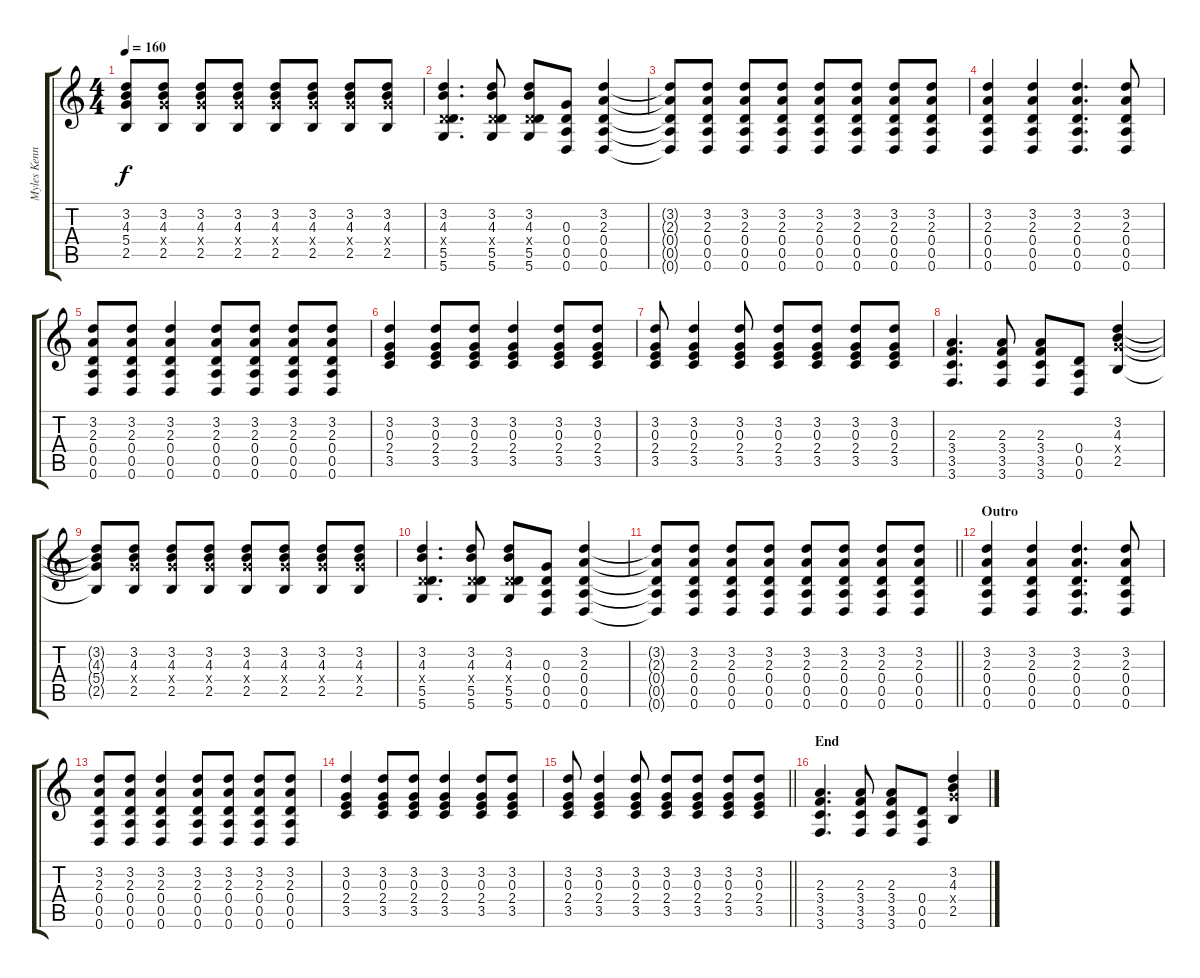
\track ("Myles Kennedy [Guitar]" "Myles Kenn") {instrument acousticguitarsteel}
\staff {score tabs}
\tuning (E4 B3 G3 D3 A2 D2) {hide}
\ts (4 4)
\tempo 160
\clef g2
\ks c
(3.2{t} 4.3{t} 5.4{t} 2.5{t}).8{dy f} (3.2 4.3 5.4{x} 2.5).8 (3.2 4.3 5.4{x} 2.5).8 (3.2 4.3 5.4{x} 2.5).8 (3.2 4.3 5.4{x} 2.5).8 (3.2 4.3 5.4{x} 2.5).8 (3.2 4.3 5.4{x} 2.5).8 (3.2 4.3 5.4{x} 2.5).8 |
(3.2 4.3 0.4{x} 5.5 5.6).4{d} (3.2 4.3 0.4{x} 5.5 5.6).8 (3.2 4.3 0.4{x} 5.5 5.6).8 (0.3 0.4 0.5 0.6).8 (3.2 2.3 0.4 0.5 0.6).4 |
(3.2{t} 2.3{t} 0.4{t} 0.5{t} 0.6{t}).8 (3.2 2.3 0.4 0.5 0.6).8 (3.2 2.3 0.4 0.5 0.6).8 (3.2 2.3 0.4 0.5 0.6).8 (3.2 2.3 0.4 0.5 0.6).8 (3.2 2.3 0.4 0.5 0.6).8 (3.2 2.3 0.4 0.5 0.6).8 (3.2 2.3 0.4 0.5 0.6).8 |
(3.2 2.3 0.4 0.5 0.6).4 (3.2 2.3 0.4 0.5 0.6).4 (3.2 2.3 0.4 0.5 0.6).4{d} (3.2 2.3 0.4 0.5 0.6).8 |
(3.2 2.3 0.4 0.5 0.6).8 (3.2 2.3 0.4 0.5 0.6).8 (3.2 2.3 0.4 0.5 0.6).4 (3.2 2.3 0.4 0.5 0.6).8 (3.2 2.3 0.4 0.5 0.6).8 (3.2 2.3 0.4 0.5 0.6).8 (3.2 2.3 0.4 0.5 0.6).8 |
(3.2 0.3 2.4 3.5).4 (3.2 0.3 2.4 3.5).8 (3.2 0.3 2.4 3.5).8 (3.2 0.3 2.4 3.5).4 (3.2 0.3 2.4 3.5).8 (3.2 0.3 2.4 3.5).8 |
(3.2 0.3 2.4 3.5).8 (3.2 0.3 2.4 3.5).4 (3.2 0.3 2.4 3.5).8 (3.2 0.3 2.4 3.5).8 (3.2 0.3 2.4 3.5).8 (3.2 0.3 2.4 3.5).8 (3.2 0.3 2.4 3.5).8 |
(2.3 3.4 3.5 3.6).4{d} (2.3 3.4 3.5 3.6).8 (2.3 3.4 3.5 3.6).8 (0.4 0.5 0.6).8 (3.2 4.3 5.4{x} 2.5).4 |
(3.2{t} 4.3{t} 5.4{t} 2.5{t}).8 (3.2 4.3 5.4{x} 2.5).8 (3.2 4.3 5.4{x} 2.5).8 (3.2 4.3 5.4{x} 2.5).8 (3.2 4.3 5.4{x} 2.5).8 (3.2 4.3 5.4{x} 2.5).8 (3.2 4.3 5.4{x} 2.5).8 (3.2 4.3 5.4{x} 2.5).8 |
(3.2 4.3 0.4{x} 5.5 5.6).4{d} (3.2 4.3 0.4{x} 5.5 5.6).8 (3.2 4.3 0.4{x} 5.5 5.6).8 (0.3 0.4 0.5 0.6).8 (3.2 2.3 0.4 0.5 0.6).4 |
\barLineRight lightlight
(3.2{t} 2.3{t} 0.4{t} 0.5{t} 0.6{t}).8 (3.2 2.3 0.4 0.5 0.6).8 (3.2 2.3 0.4 0.5 0.6).8 (3.2 2.3 0.4 0.5 0.6).8 (3.2 2.3 0.4 0.5 0.6).8 (3.2 2.3 0.4 0.5 0.6).8 (3.2 2.3 0.4 0.5 0.6).8 (3.2 2.3 0.4 0.5 0.6).8 |
\section ("" "Outro")
(3.2 2.3 0.4 0.5 0.6).4 (3.2 2.3 0.4 0.5 0.6).4 (3.2 2.3 0.4 0.5 0.6).4{d} (3.2 2.3 0.4 0.5 0.6).8 |
(3.2 2.3 0.4 0.5 0.6).8 (3.2 2.3 0.4 0.5 0.6).8 (3.2 2.3 0.4 0.5 0.6).4 (3.2 2.3 0.4 0.5 0.6).8 (3.2 2.3 0.4 0.5 0.6).8 (3.2 2.3 0.4 0.5 0.6).8 (3.2 2.3 0.4 0.5 0.6).8 |
(3.2 0.3 2.4 3.5).4 (3.2 0.3 2.4 3.5).8 (3.2 0.3 2.4 3.5).8 (3.2 0.3 2.4 3.5).4 (3.2 0.3 2.4 3.5).8 (3.2 0.3 2.4 3.5).8 |
\barLineRight lightlight
(3.2 0.3 2.4 3.5).8 (3.2 0.3 2.4 3.5).4 (3.2 0.3 2.4 3.5).8 (3.2 0.3 2.4 3.5).8 (3.2 0.3 2.4 3.5).8 (3.2 0.3 2.4 3.5).8 (3.2 0.3 2.4 3.5).8 |
\section ("" "End")
(2.3 3.4 3.5 3.6).4{d} (2.3 3.4 3.5 3.6).8 (2.3 3.4 3.5 3.6).8 (0.4 0.5 0.6).8 (3.2 4.3 5.4{x} 2.5).4
